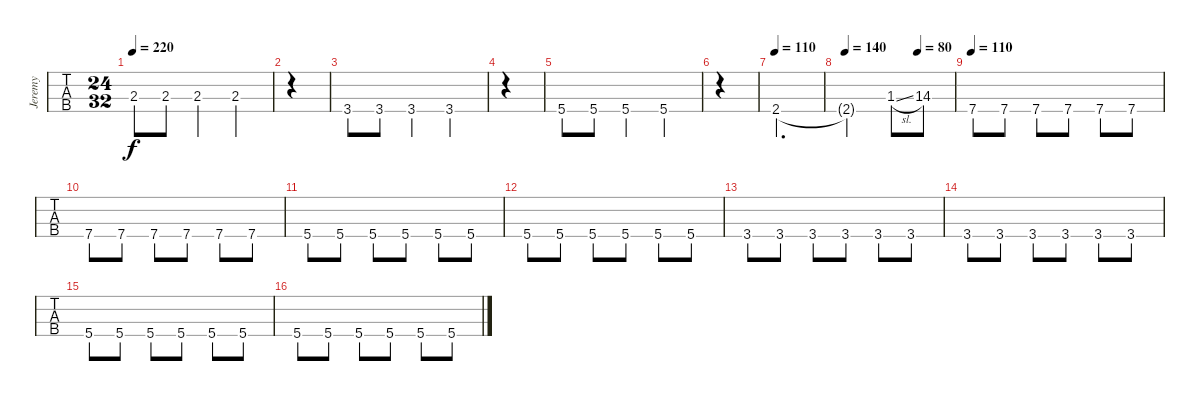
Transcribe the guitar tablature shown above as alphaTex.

\track ("Jeremy" "Jeremy") {instrument electricbasspick}
\staff {tabs}
\tuning (G2 D2 A1 E1) {hide}
\ts (24 32)
\tempo 220
\clef f4
\ks c
2.3.8{dy f} 2.3.8 2.3.4 2.3.4 |
|
3.4.8 3.4.8 3.4.4 3.4.4 |
|
5.4.8 5.4.8 5.4.4 5.4.4 |
|
\tempo 140
\tempo 110
2.4.2{d} |
\tempo (80 0.6666666666666666)
\tempo 140
2.4{t}.2 1.3{sl}.8 14.3.8 |
\tempo 110
7.4.8 7.4.8 7.4.8 7.4.8 7.4.8 7.4.8 |
7.4.8 7.4.8 7.4.8 7.4.8 7.4.8 7.4.8 |
5.4.8 5.4.8 5.4.8 5.4.8 5.4.8 5.4.8 |
5.4.8 5.4.8 5.4.8 5.4.8 5.4.8 5.4.8 |
3.4.8 3.4.8 3.4.8 3.4.8 3.4.8 3.4.8 |
3.4.8 3.4.8 3.4.8 3.4.8 3.4.8 3.4.8 |
5.4.8 5.4.8 5.4.8 5.4.8 5.4.8 5.4.8 |
5.4.8 5.4.8 5.4.8 5.4.8 5.4.8 5.4.8
